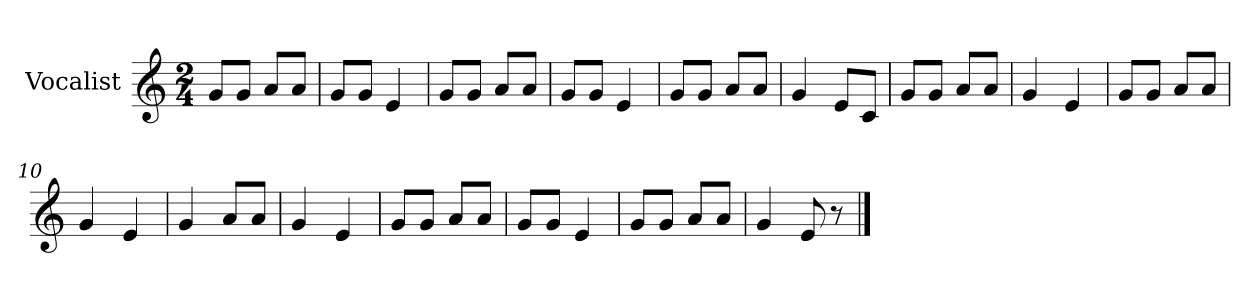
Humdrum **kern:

**kern
*part1
*staff1
*I"Vocalist
*k[]
*C:
*M2/4
=1
8gL
8gJ
8aL
8aJ
=2
8gL
8gJ
4e
=3
8gL
8gJ
8aL
8aJ
=4
8gL
8gJ
4e
=5
8gL
8gJ
8aL
8aJ
=6
4g
8eL
8cJ
=7
8gL
8gJ
8aL
8aJ
=8
4g
4e
=9
8gL
8gJ
8aL
8aJ
=10
4g
4e
=11
4g
8aL
8aJ
=12
4g
4e
=13
8gL
8gJ
8aL
8aJ
=14
8gL
8gJ
4e
=15
8gL
8gJ
8aL
8aJ
=16
4g
8e
8r
==
*-
